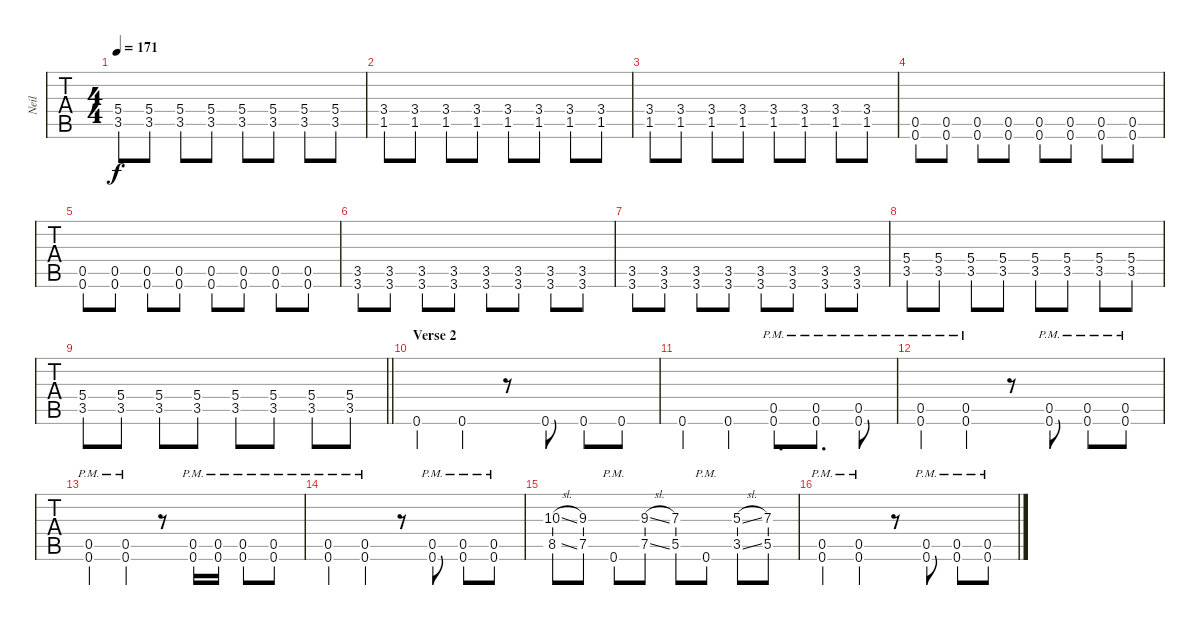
\track ("Neil" "Neil") {instrument distortionguitar}
\staff {tabs}
\tuning (C4 G3 Eb3 Bb2 F2 Bb1) {hide}
\ts (4 4)
\tempo 171
\clef f4
\ks c
(5.4 3.5).8{dy f} (5.4 3.5).8 (5.4 3.5).8 (5.4 3.5).8 (5.4 3.5).8 (5.4 3.5).8 (5.4 3.5).8 (5.4 3.5).8 |
(3.4 1.5).8 (3.4 1.5).8 (3.4 1.5).8 (3.4 1.5).8 (3.4 1.5).8 (3.4 1.5).8 (3.4 1.5).8 (3.4 1.5).8 |
(3.4 1.5).8 (3.4 1.5).8 (3.4 1.5).8 (3.4 1.5).8 (3.4 1.5).8 (3.4 1.5).8 (3.4 1.5).8 (3.4 1.5).8 |
(0.5 0.6).8 (0.5 0.6).8 (0.5 0.6).8 (0.5 0.6).8 (0.5 0.6).8 (0.5 0.6).8 (0.5 0.6).8 (0.5 0.6).8 |
(0.5 0.6).8 (0.5 0.6).8 (0.5 0.6).8 (0.5 0.6).8 (0.5 0.6).8 (0.5 0.6).8 (0.5 0.6).8 (0.5 0.6).8 |
(3.5 3.6).8 (3.5 3.6).8 (3.5 3.6).8 (3.5 3.6).8 (3.5 3.6).8 (3.5 3.6).8 (3.5 3.6).8 (3.5 3.6).8 |
(3.5 3.6).8 (3.5 3.6).8 (3.5 3.6).8 (3.5 3.6).8 (3.5 3.6).8 (3.5 3.6).8 (3.5 3.6).8 (3.5 3.6).8 |
(5.4 3.5).8 (5.4 3.5).8 (5.4 3.5).8 (5.4 3.5).8 (5.4 3.5).8 (5.4 3.5).8 (5.4 3.5).8 (5.4 3.5).8 |
\barLineRight lightlight
(5.4 3.5).8 (5.4 3.5).8 (5.4 3.5).8 (5.4 3.5).8 (5.4 3.5).8 (5.4 3.5).8 (5.4 3.5).8 (5.4 3.5).8 |
\section ("" "Verse 2")
0.6.4{balance 0} 0.6.4 r.8 0.6.8 0.6.8 0.6.8 |
0.6.4 0.6.4 (0.5{pm} 0.6{pm}).8{d} (0.5{pm} 0.6{pm}).8{d} (0.5{pm} 0.6{pm}).8 |
(0.5{pm} 0.6{pm}).4 (0.5{pm} 0.6{pm}).4 r.8 (0.5{pm} 0.6{pm}).8 (0.5{pm} 0.6{pm}).8 (0.5{pm} 0.6{pm}).8 |
(0.5{pm} 0.6{pm}).4 (0.5{pm} 0.6{pm}).4 r.8 (0.5{pm} 0.6{pm}).16 (0.5{pm} 0.6{pm}).16 (0.5{pm} 0.6{pm}).8 (0.5{pm} 0.6{pm}).8 |
(0.5{pm} 0.6{pm}).4 (0.5{pm} 0.6{pm}).4 r.8 (0.5{pm} 0.6{pm}).8 (0.5{pm} 0.6{pm}).8 (0.5{pm} 0.6{pm}).8 |
(10.3{sl} 8.5{sl}).8 (9.3 7.5).8 0.6{pm}.8 (9.3{sl} 7.5{sl}).8 (7.3 5.5).8 0.6{pm}.8 (5.3{sl} 3.5{sl}).8 (7.3 5.5).8 |
(0.5{pm} 0.6{pm}).4 (0.5{pm} 0.6{pm}).4 r.8 (0.5{pm} 0.6{pm}).8 (0.5{pm} 0.6{pm}).8 (0.5{pm} 0.6{pm}).8
